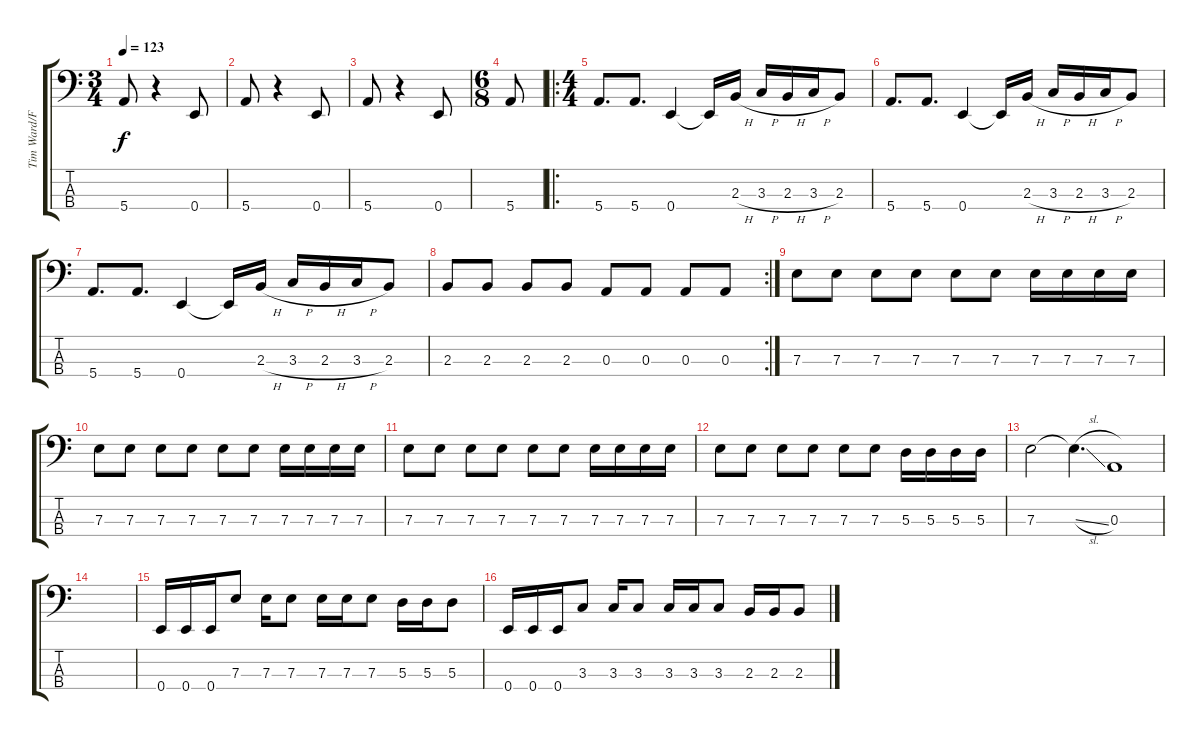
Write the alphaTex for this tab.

\track ("Tim Ward/Frank Ene" "Tim Ward/F") {instrument electricbassfinger}
\staff {score tabs}
\tuning (G2 D2 A1 E1) {hide}
\ts (3 4)
\tempo 123
\clef f4
\ks c
5.4.8{dy f instrument electricbassfinger} r.4 0.4.8 |
5.4.8 r.4 0.4.8 |
5.4.8 r.4 0.4.8 |
\ts (6 8)
5.4.8 |
\ro
\ts (4 4)
5.4.8{d} 5.4.8{d} 0.4.4 0.4{t}.16 2.3{h}.16 3.3{h}.16 2.3{h}.16 3.3{h}.16 2.3.8 |
5.4.8{d} 5.4.8{d} 0.4.4 0.4{t}.16 2.3{h}.16 3.3{h}.16 2.3{h}.16 3.3{h}.16 2.3.8 |
5.4.8{d} 5.4.8{d} 0.4.4 0.4{t}.16 2.3{h}.16 3.3{h}.16 2.3{h}.16 3.3{h}.16 2.3.8 |
\rc 2
2.3.8 2.3.8 2.3.8 2.3.8 0.3.8 0.3.8 0.3.8 0.3.8 |
7.3.8 7.3.8 7.3.8 7.3.8 7.3.8 7.3.8 7.3.16 7.3.16 7.3.16 7.3.16 |
7.3.8 7.3.8 7.3.8 7.3.8 7.3.8 7.3.8 7.3.16 7.3.16 7.3.16 7.3.16 |
7.3.8 7.3.8 7.3.8 7.3.8 7.3.8 7.3.8 7.3.16 7.3.16 7.3.16 7.3.16 |
7.3.8 7.3.8 7.3.8 7.3.8 7.3.8 7.3.8 5.3.16 5.3.16 5.3.16 5.3.16 |
7.3.2 7.3{sl t}.4{d} 0.3.1 |
|
0.4.16 0.4.16 0.4.16 7.3.8 7.3.16 7.3.8 7.3.16 7.3.16 7.3.8 5.3.16 5.3.16 5.3.8 |
0.4.16 0.4.16 0.4.16 3.3.8 3.3.16 3.3.8 3.3.16 3.3.16 3.3.8 2.3.16 2.3.16 2.3.8
